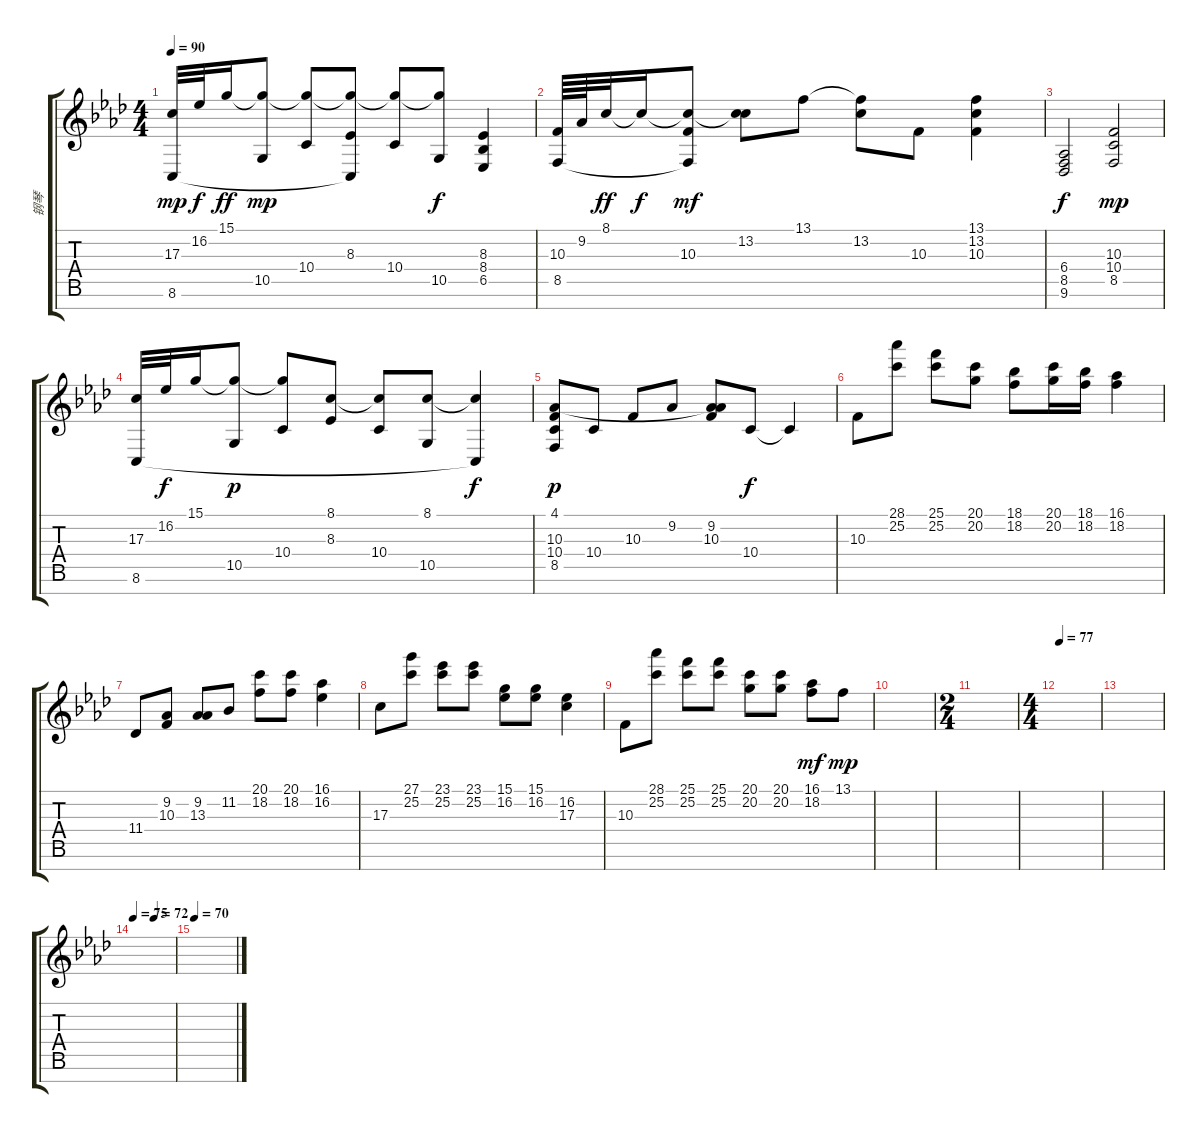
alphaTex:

\track ("钢琴" "钢琴") {instrument acousticgrandpiano}
\staff {score tabs}
\tuning (E4 B3 G3 D3 A2 E2 B1) {hide}
\ts (4 4)
\tempo 90
\clef g2
\ks ab
(17.3 8.6).32{dy mp} 16.2.32{dy f} 15.1.16{dy ff} (15.1{t} 10.5).8{dy mp} (15.1{t} 10.4).8 (15.1{t} 8.3 8.6{t}).8 (15.1{t} 10.4).8 (15.1{t} 10.5).8{dy f} (8.3 8.4 6.5).4 |
(10.3 8.5).64 9.2.64 8.1.32{dy ff} 8.1{t}.16{dy f} (8.1{t} 10.3 8.5{t}).8{dy mf} (8.1{t} 13.2).8 13.1.8 (13.1{t} 13.2).8 10.3.8 (13.1 13.2 10.3).4 |
(6.4 8.5 9.6).2{dy f} (10.3 10.4 8.5).2{dy mp} |
(17.3 8.6).32 16.2.32{dy f} 15.1.16 (15.1{t} 10.5).8{dy p} (15.1{t} 10.4).8 (8.1 8.3).8 (8.1{t} 10.4).8 (8.1 10.5).8 (8.1{t} 8.6{t}).4{dy f} |
(4.1 10.3 10.4 8.5).8{dy p} 10.4.8 10.3.8 9.2.8 (4.1{t} 9.2 10.3).8 10.4.8{dy f} 10.4{t}.4 |
10.3.8 (28.1 25.2).8 (25.1 25.2).8 (20.1 20.2).8 (18.1 18.2).8 (20.1 20.2).16 (18.1 18.2).16 (16.1 18.2).4 |
11.4.8 (9.2 10.3).8 (9.2 13.3).8 11.2.8 (20.1 18.2).8 (20.1 18.2).8 (16.1 16.2).4 |
17.3.8 (27.1 25.2).8 (23.1 25.2).8 (23.1 25.2).8 (15.1 16.2).8 (15.1 16.2).8 (16.2 17.3).4 |
10.3.8 (28.1 25.2).8 (25.1 25.2).8 (25.1 25.2).8 (20.1 20.2).8 (20.1 20.2).8 (16.1 18.2).8{dy mf} 13.1.8{dy mp} |
|
\ts (2 4)
|
\ts (4 4)
\tempo 77
|
|
\tempo 75
\tempo (72 0.5)
|
\tempo 70
